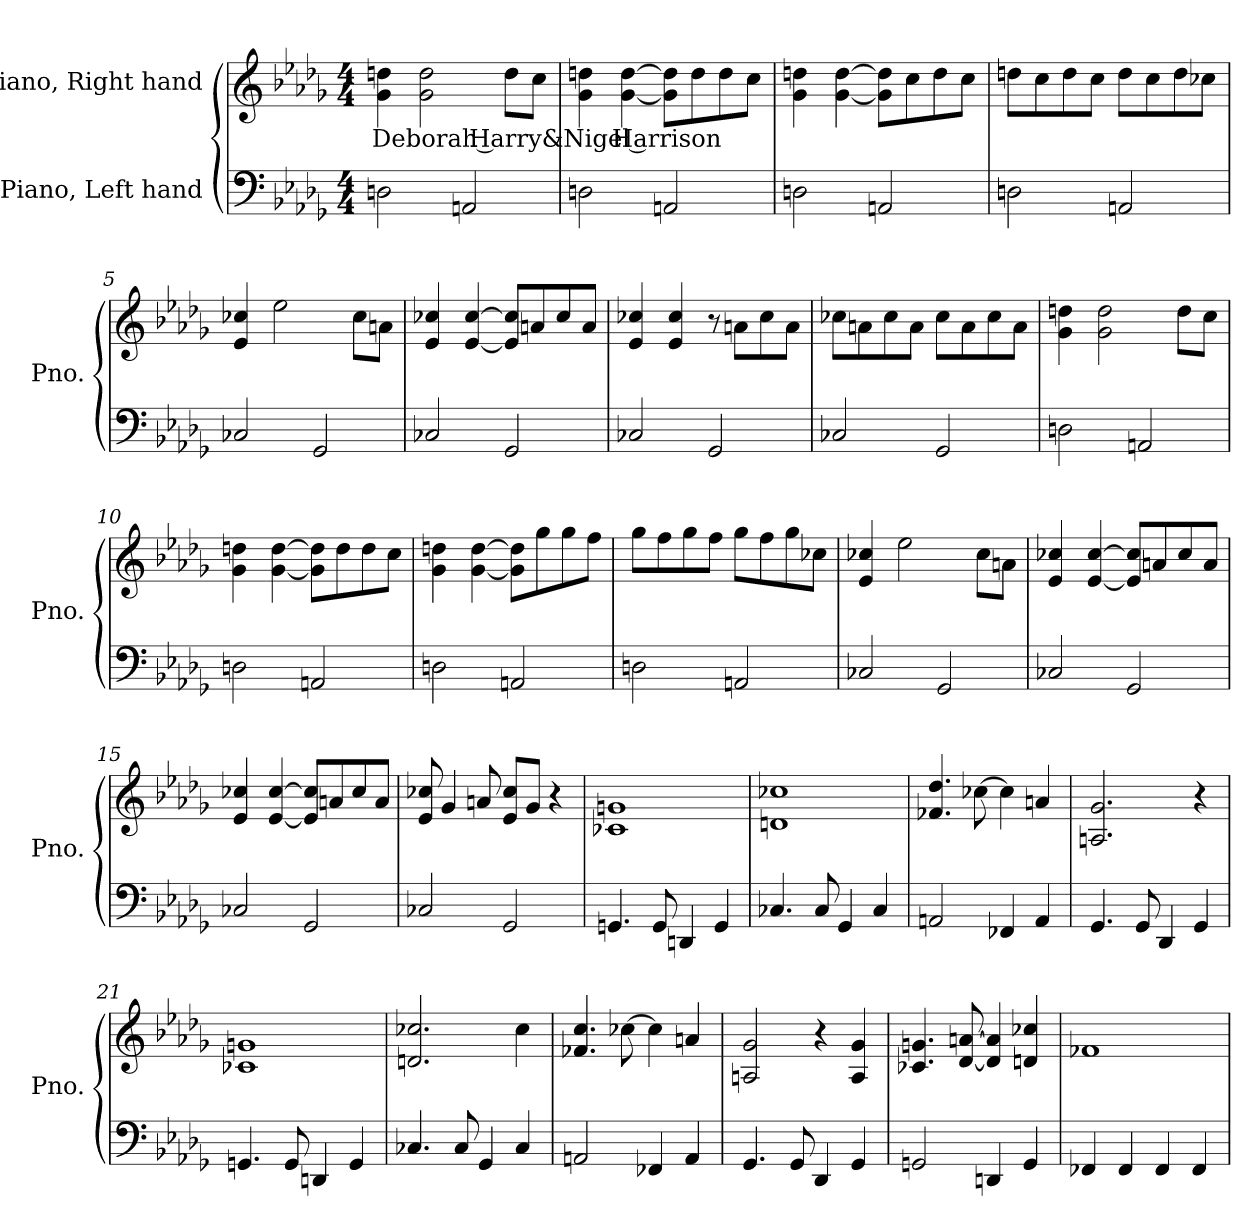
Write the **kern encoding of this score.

**kern	**kern	**text
*part2	*part1	*part1
*staff2	*staff1	*staff1
*I"Piano, Left hand	*I"Piano, Right hand	*
*I'Pno.	*I'Pno.	*
*clefF4	*clefG2	*
*k[b-e-a-d-g-]	*k[b-e-a-d-g-]	*
*M4/4	*M4/4	*
*MM164	*MM164	*
=1	=1	=1
!	!	!LO:LY:b
2Dn\	4g-\ 4ddn\	Deborah Harry&Nigel Harrison
.	2g-\ 2dd\	.
2AAn/	.	.
.	8dd\L	.
.	8cc\J	.
=2	=2	=2
2Dn\	4g-\ 4ddn\	.
.	[4g-\ [4dd\	.
2AAn/	8g-\] 8dd\]L	.
.	8dd\	.
.	8dd\	.
.	8cc\J	.
=3	=3	=3
2Dn\	4g-\ 4ddn\	.
.	[4g-\ [4dd\	.
2AAn/	8g-\] 8dd\]L	.
.	8cc\	.
.	8dd\	.
.	8cc\J	.
!!LO:LB:g=z
=4	=4	=4
2Dn\	8ddn\L	.
.	8cc\	.
.	8dd\	.
.	8cc\J	.
2AAn/	8dd\L	.
.	8cc\	.
.	8dd\	.
.	8cc-X\J	.
=5	=5	=5
2C-X/	4e-/ 4cc-X/	.
.	2ee-\	.
2GG-/	.	.
.	8cc-\L	.
.	8an\J	.
=6	=6	=6
2C-X/	4e-/ 4cc-X/	.
.	[4e-/ [4cc-/	.
2GG-/	8e-/] 8cc-/]L	.
.	8an/	.
.	8cc-/	.
.	8a/J	.
=7	=7	=7
2C-X/	4e-/ 4cc-X/	.
.	4e-/ 4cc-/	.
2GG-/	8r	.
.	8an\L	.
.	8cc-\	.
.	8a\J	.
=8	=8	=8
2C-X/	8cc-X\L	.
.	8an\	.
.	8cc-\	.
.	8a\J	.
2GG-/	8cc-\L	.
.	8a\	.
.	8cc-\	.
.	8a\J	.
!!LO:LB:g=z
=9	=9	=9
2Dn\	4g-\ 4ddn\	.
.	2g-\ 2dd\	.
2AAn/	.	.
.	8dd\L	.
.	8cc\J	.
=10	=10	=10
2Dn\	4g-\ 4ddn\	.
.	[4g-\ [4dd\	.
2AAn/	8g-\] 8dd\]L	.
.	8dd\	.
.	8dd\	.
.	8cc\J	.
=11	=11	=11
2Dn\	4g-\ 4ddn\	.
.	[4g-\ [4dd\	.
2AAn/	8g-\] 8dd\]L	.
.	8gg-\	.
.	8gg-\	.
.	8ff\J	.
=12	=12	=12
2Dn\	8gg-\L	.
.	8ff\	.
.	8gg-\	.
.	8ff\J	.
2AAn/	8gg-\L	.
.	8ff\	.
.	8gg-\	.
.	8cc-X\J	.
=13	=13	=13
2C-X/	4e-/ 4cc-X/	.
.	2ee-\	.
2GG-/	.	.
.	8cc-\L	.
.	8an\J	.
!!LO:LB:g=z
=14	=14	=14
2C-X/	4e-/ 4cc-X/	.
.	[4e-/ [4cc-/	.
2GG-/	8e-/] 8cc-/]L	.
.	8an/	.
.	8cc-/	.
.	8a/J	.
=15	=15	=15
2C-X/	4e-/ 4cc-X/	.
.	[4e-/ [4cc-/	.
2GG-/	8e-/] 8cc-/]L	.
.	8an/	.
.	8cc-/	.
.	8a/J	.
=16	=16	=16
2C-X/	8e-/ 8cc-X/	.
.	4g-/	.
.	8an/	.
2GG-/	8e-/ 8cc-/L	.
.	8g-/J	.
.	4r	.
=17	=17	=17
4.GGn/	1c-X 1gn	.
8GG/	.	.
4DDn/	.	.
4GG/	.	.
=18	=18	=18
4.C-X/	1dn 1cc-X	.
8C-/	.	.
4GG-/	.	.
4C-/	.	.
!!LO:LB:g=z
=19	=19	=19
2AAn/	4.f-X/ 4.dd-/	.
.	[8cc-X\	.
4FF-X/	4cc-\]	.
4AA/	4an/	.
=20	=20	=20
4.GG-/	2.An/ 2.g-/	.
8GG-/	.	.
4DD-/	.	.
4GG-/	4r	.
=21	=21	=21
4.GGn/	1c-X 1gn	.
8GG/	.	.
4DDn/	.	.
4GG/	.	.
=22	=22	=22
4.C-X/	2.dn/ 2.cc-X/	.
8C-/	.	.
4GG-/	.	.
4C-/	4cc-\	.
=23	=23	=23
2AAn/	4.f-X/ 4.cc/	.
.	[8cc-X\	.
4FF-X/	4cc-\]	.
4AA/	4an/	.
=24	=24	=24
4.GG-/	2An/ 2g-/	.
8GG-/	.	.
4DD-/	4r	.
4GG-/	4A/ 4g-/	.
!!LO:LB:g=z
=25	=25	=25
2GGn/	4.c-X/ 4.gn/	.
.	[8d-/ [8an/	.
4DDn/	4d-/] 4a/]	.
4GG/	4dn/ 4cc-X/	.
=26	=26	=26
4FF-X/	1f-X	.
4FF-/	.	.
4FF-/	.	.
4FF-/	.	.
=	=	=
*-	*-	*-
